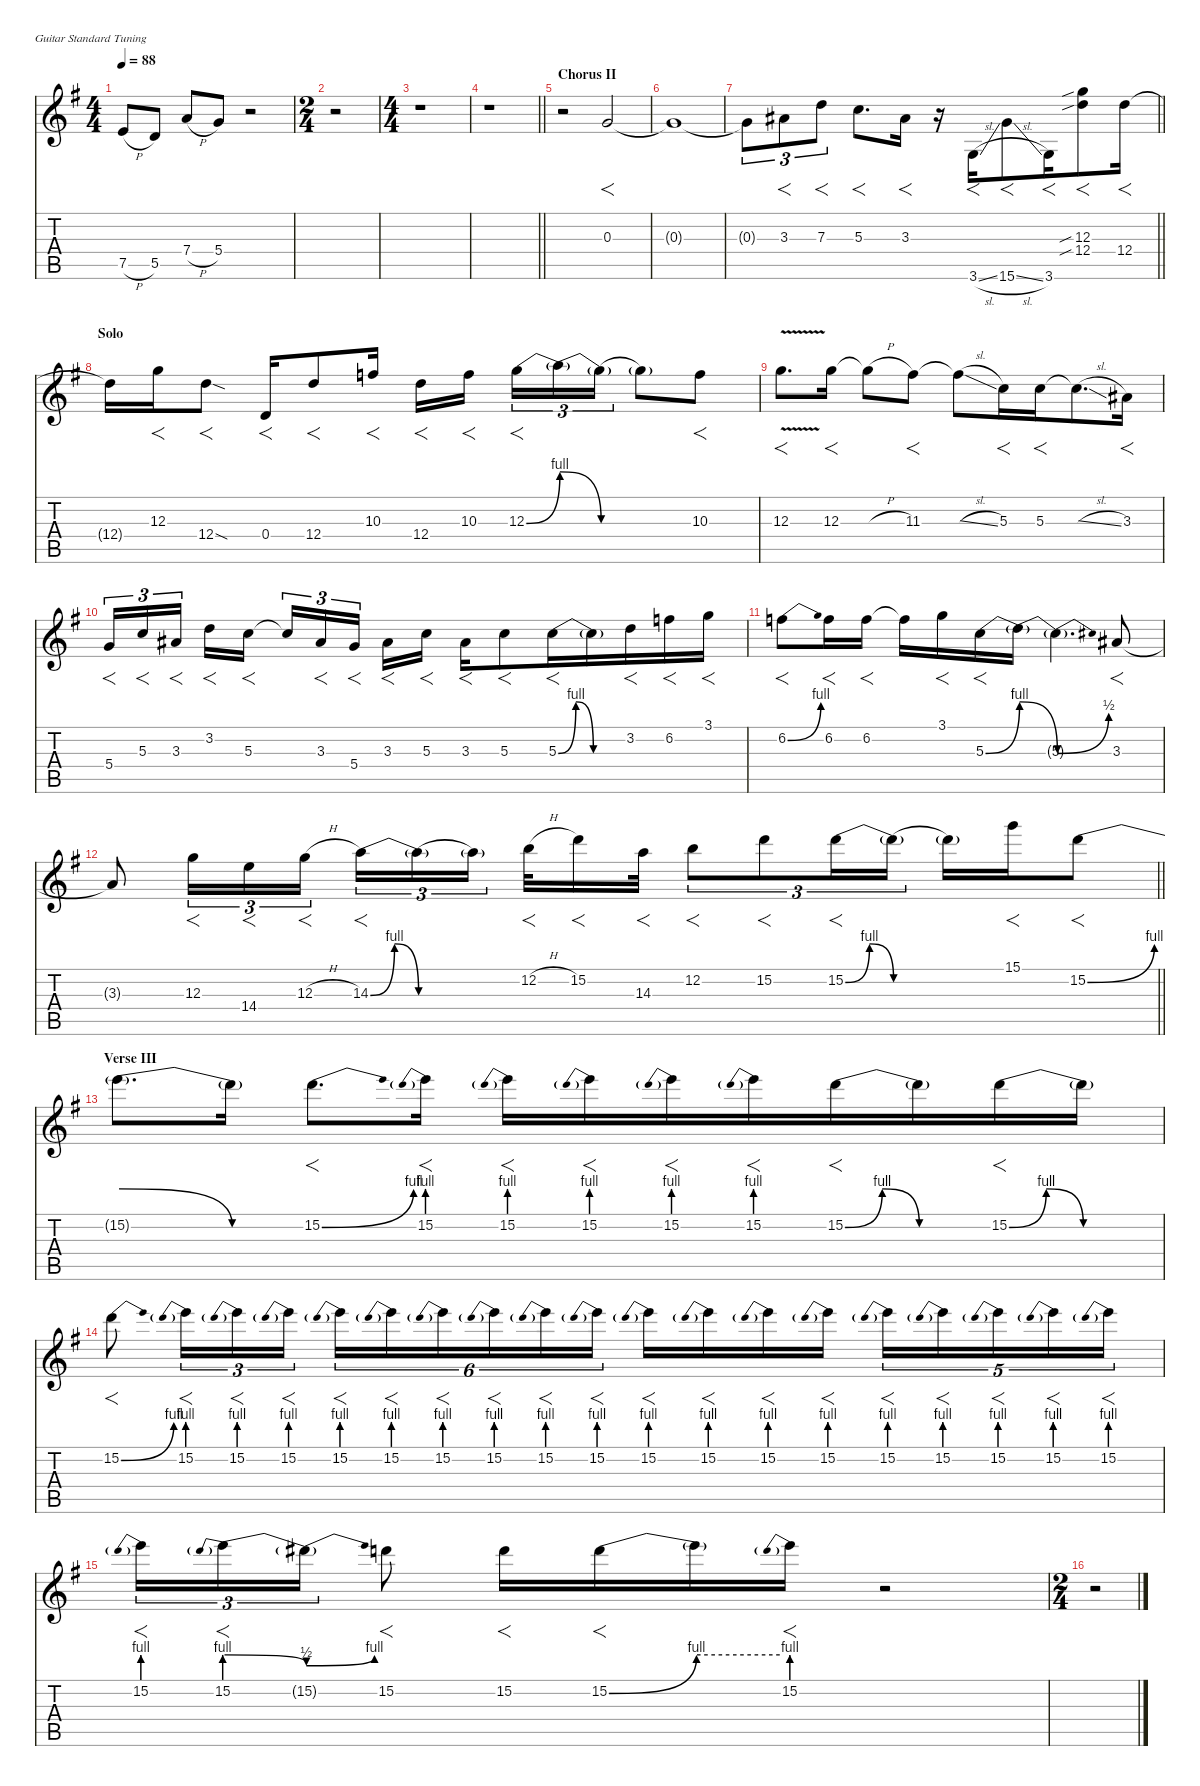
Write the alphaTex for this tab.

\defaultSystemsLayout 4
\hideDynamics
\bracketExtendMode nobrackets
\singleTrackTrackNamePolicy hidden
\multiTrackTrackNamePolicy hidden
\firstSystemTrackNameMode fullname
\firstSystemTrackNameOrientation horizontal
\otherSystemsTrackNameOrientation horizontal
\track ("Lead Guitar" "jz.guit.") {instrument electricguitarjazz}
\staff {score tabs}
\tuning (E4 B3 G3 D3 A2 E2)
\ts (4 4)
\tempo 88
\clef g2
\ks g
7.5{h acc forcenatural}.8{dy f beam Up} 5.5{acc forcenatural}.8{beam Up} 7.4{h acc forcenatural}.8{beam Up} 5.4{acc forcenatural}.8{beam Up} r.2{beam Up} |
\ts (2 4)
\beaming (8 2 2)
r.2{beam Down} |
\ts (4 4)
\beaming (8 2 2 4)
r.1{beam Down} |
\barLineRight lightlight
r.1{beam Down} |
\section ("" "Chorus II")
r.2{beam Down} 0.3{acc forcenatural}.2{f beam Up} |
0.3{t acc forcenatural}.1{beam Up} |
\barLineRight lightlight
0.3{t acc forcenatural}.8{tu (3 2) beam Down} 3.3{acc #}.8{f tu (3 2) beam Down} 7.3{acc forcenatural}.8{f tu (3 2) beam Down} 5.3{acc forcenatural}.8{f d beam Down} 3.3{acc #}.16{f beam Down} r.16{beam Down} 3.6{sl acc forcenatural}.16{f beam Up} 15.6{sl acc forcenatural}.8{f beam Up} 3.6{acc forcenatural}.16{f beam Up} (12.3{sib acc forcenatural} 12.4{sib acc forcenatural}).8{f beam Up} 12.4{acc forcenatural}.16{f beam Up} |
\section ("" "Solo")
12.4{t acc forcenatural}.16{beam Down} 12.3{acc forcenatural}.16{f beam Down} 12.4{sod acc forcenatural}.8{f beam Down} 0.4{acc forcenatural}.16{f beam Up} 12.4{acc forcenatural}.8{f beam Up} 10.3{acc forcenatural}.16{f beam Up} 12.4{acc forcenatural}.16{f beam Down} 10.3{acc forcenatural}.16{f beam Down} 12.3{be (bend 0 0 60 4) acc forcenatural}.16{f tu (3 2) beam Down} 12.3{be (release 0 4 60 0) t}.16{tu (3 2) beam Down} 12.3{be (hold 0 0 60 0) t acc forcenatural}.16{tu (3 2) beam Down} 12.3{be (hold 0 0 60 0) t acc forcenatural}.8{beam Down} 10.3{acc forcenatural}.8{f beam Down} |
12.3{v acc forcenatural}.8{f d beam Down} 12.3{acc forcenatural}.16{f beam Down} 12.3{h t acc forcenatural}.8{beam Down} 11.3{acc #}.8{f beam Down} 11.3{sl t acc #}.8{beam Down} 5.3{acc forcenatural}.16{f beam Down} 5.3{acc forcenatural}.16{f beam Down} 5.3{sl t acc forcenatural}.8{d beam Down} 3.3{acc #}.16{f beam Down} |
5.4{acc forcenatural}.16{f tu (3 2) beam Up} 5.3{acc forcenatural}.16{f tu (3 2) beam Up} 3.3{acc #}.16{f tu (3 2) beam Up} 3.2{acc forcenatural}.16{f beam Down} 5.3{acc forcenatural}.16{f beam Down} 5.3{t acc forcenatural}.16{tu (3 2) beam Up} 3.3{acc #}.16{f tu (3 2) beam Up} 5.4{acc forcenatural}.16{f tu (3 2) beam Up} 3.3{acc #}.16{f beam Down} 5.3{acc forcenatural}.16{f beam Down} 3.3{acc #}.16{f beam Down} 5.3{acc forcenatural}.8{f beam Down} 5.3{be (bendrelease 0 0 30 4 30 4 60 0) acc forcenatural}.16{f beam Down} 5.3{be (hold 0 0 60 0) t acc forcenatural}.16{beam Down} 3.2{acc forcenatural}.16{f beam Down} 6.2{acc forcenatural}.16{f beam Down} 3.1{acc forcenatural}.16{f beam Down} |
6.2{be (bend 0 0 15 4) acc forcenatural}.8{f beam Down} 6.2{acc forcenatural}.16{f beam Down} 6.2{acc forcenatural}.16{f beam Down} 6.2{t acc forcenatural}.16{beam Down} 3.1{acc forcenatural}.16{f beam Down} 5.3{be (bend 0 0 60 4) acc forcenatural}.16{f beam Down} 5.3{be (release 0 4 60 0) t}.16{beam Down} 5.3{be (bend 0 0 60 2) t acc forcenatural}.4{d beam Down} 3.3{acc #}.8{f beam Up} |
\barLineRight lightlight
3.3{t acc #}.8{beam Up} 12.3{acc forcenatural}.16{f tu (3 2) beam Down} 14.4{acc forcenatural}.16{f tu (3 2) beam Down} 12.3{h acc forcenatural}.16{f tu (3 2) beam Down} 14.3{be (bendrelease 0 0 30 4 30 4 60 0) acc forcenatural}.16{f tu (3 2) beam Down} 14.3{be (hold 0 0 60 0) t acc forcenatural}.16{tu (3 2) beam Down} 14.3{be (hold 0 0 60 0) t acc forcenatural}.16{tu (3 2) beam Down} 12.2{h acc forcenatural}.32{f beam Down} 15.2{acc forcenatural}.16{f beam Down} 14.3{acc forcenatural}.32{f beam Down} 12.2{acc forcenatural}.8{f tu (3 2) beam Down} 15.2{acc forcenatural}.8{f tu (3 2) beam Down} 15.2{be (bendrelease 0 0 30 4 30 4 60 0) acc forcenatural}.16{f tu (3 2) beam Down} 15.2{be (hold 0 0 60 0) t acc forcenatural}.16{tu (3 2) beam Down} 15.2{be (hold 0 0 60 0) t acc forcenatural}.16{beam Down} 15.1{acc forcenatural}.16{f beam Down} 15.2{be (bend 0 0 60 4) acc forcenatural}.8{f beam Down} |
\section ("" "Verse III")
15.2{be (release 0 4 60 0) t}.8{d beam Down} 15.2{be (hold 0 0 60 0) t acc forcenatural}.16{beam Down} 15.2{be (bend 0 0 15 4) acc forcenatural}.8{f d beam Down} 15.2{be (prebend 0 4 60 4)}.16{f beam Down} 15.2{be (prebend 0 4 60 4)}.16{f beam Down} 15.2{be (prebend 0 4 60 4)}.16{f beam Down} 15.2{be (prebend 0 4 60 4)}.16{f beam Down} 15.2{be (prebend 0 4 60 4)}.16{f beam Down} 15.2{be (bendrelease 0 0 30 4 30 4 60 0) acc forcenatural}.16{f beam Down} 15.2{be (hold 0 0 60 0) t acc forcenatural}.16{beam Down} 15.2{be (bendrelease 0 0 30 4 30 4 60 0) acc forcenatural}.16{f beam Down} 15.2{be (hold 0 0 60 0) t acc forcenatural}.16{beam Down} |
15.2{be (bend 0 0 15 4) acc forcenatural}.8{f beam Down} 15.2{be (prebend 0 4 60 4)}.16{f tu (3 2) beam Down} 15.2{be (prebend 0 4 60 4)}.16{f tu (3 2) beam Down} 15.2{be (prebend 0 4 60 4)}.16{f tu (3 2) beam Down} 15.2{be (prebend 0 4 60 4)}.16{f tu (6 4) beam Down} 15.2{be (prebend 0 4 60 4)}.16{f tu (6 4) beam Down} 15.2{be (prebend 0 4 60 4)}.16{f tu (6 4) beam Down} 15.2{be (prebend 0 4 60 4)}.16{f tu (6 4) beam Down} 15.2{be (prebend 0 4 60 4)}.16{f tu (6 4) beam Down} 15.2{be (prebend 0 4 60 4)}.16{f tu (6 4) beam Down} 15.2{be (prebend 0 4 60 4)}.16{f beam Down} 15.2{be (prebend 0 4 60 4)}.16{f beam Down} 15.2{be (prebend 0 4 60 4)}.16{f beam Down} 15.2{be (prebend 0 4 60 4)}.16{f beam Down} 15.2{be (prebend 0 4 60 4)}.16{f tu (5 4) beam Down} 15.2{be (prebend 0 4 60 4)}.16{f tu (5 4) beam Down} 15.2{be (prebend 0 4 60 4)}.16{f tu (5 4) beam Down} 15.2{be (prebend 0 4 60 4)}.16{f tu (5 4) beam Down} 15.2{be (prebend 0 4 60 4)}.16{f tu (5 4) beam Down} |
15.2{be (prebend 0 4 60 4)}.16{f tu (3 2) beam Down} 15.2{be (prebendrelease 0 4 60 2)}.16{f tu (3 2) beam Down} 15.2{be (bend 0 2 60 4) t}.16{tu (3 2) beam Down} 15.2{acc forcenatural}.8{f beam Down} 15.2{acc forcenatural}.16{f beam Down} 15.2{be (bend 0 0 60 4) acc forcenatural}.16{f beam Down} 15.2{be (hold 0 4 60 4) t}.16{beam Down} 15.2{be (prebend 0 4 60 4)}.16{f beam Down} r.2{beam Down} |
\ts (2 4)
\beaming (8 2 2)
r.2{beam Down}
